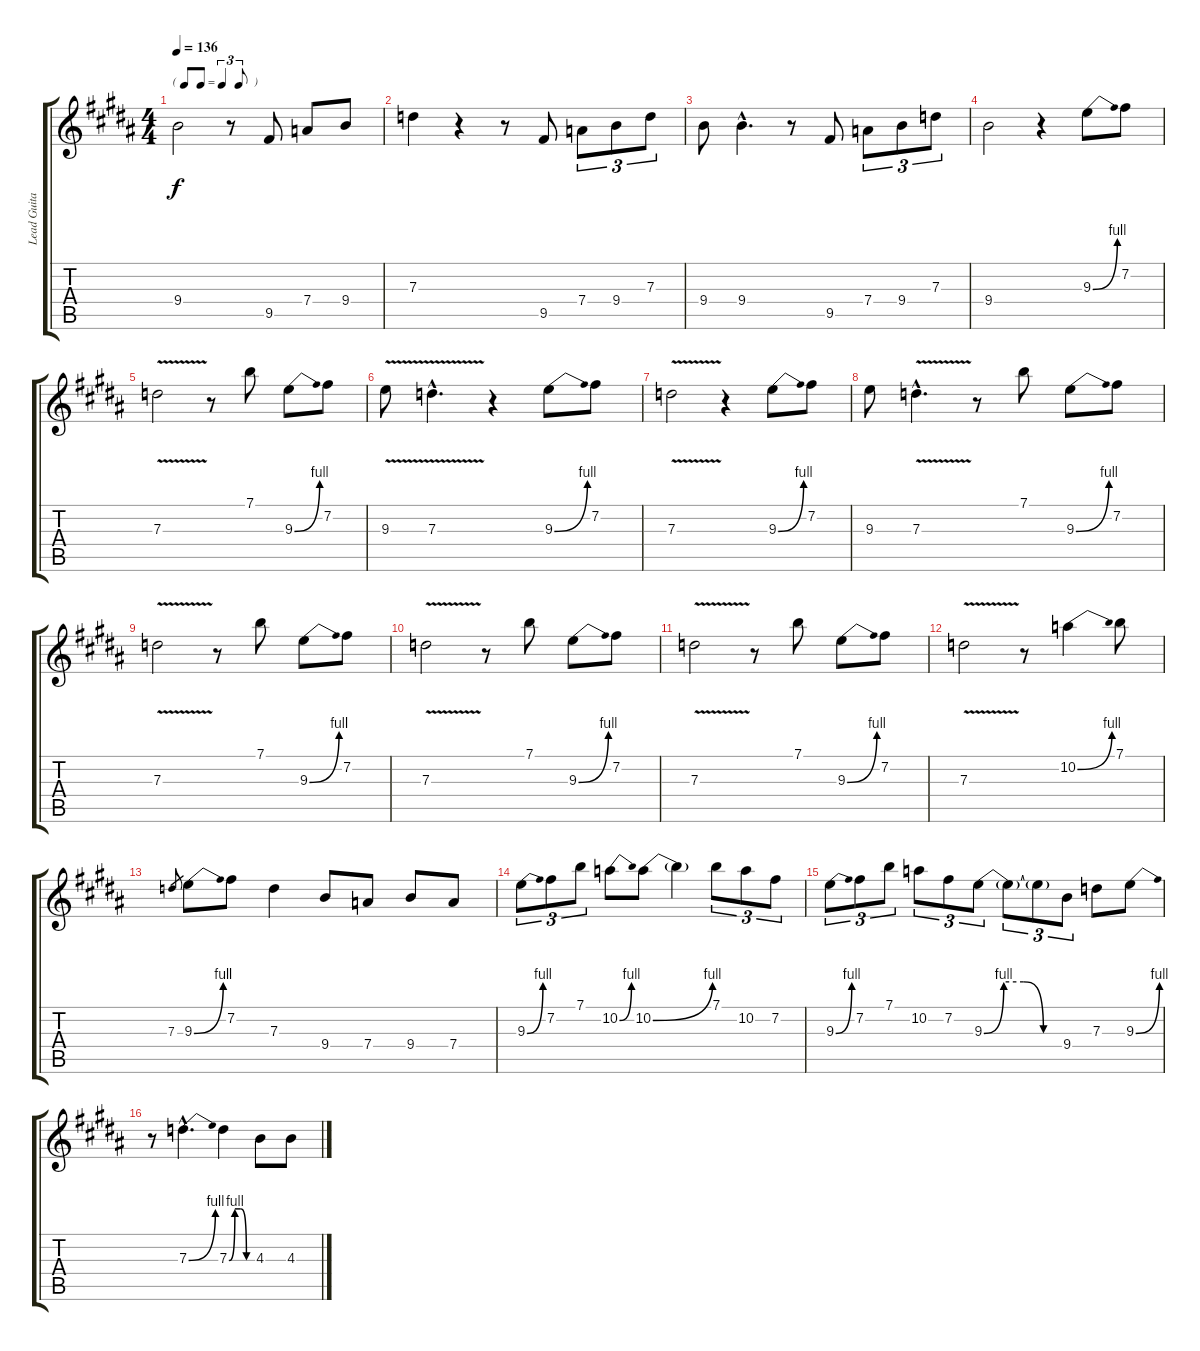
\track ("Lead Guitar" "Lead Guita") {instrument distortionguitar}
\staff {score tabs}
\tuning (E4 B3 G3 D3 A2 E2) {hide}
\ts (4 4)
\tf triplet8th
\tempo 136
\clef g2
\ks b
9.4.2{lyrics (0 "") lyrics (1 "") lyrics (2 "") lyrics (3 "") lyrics (4 "") dy f} r.8 9.5.8{lyrics (0 "") lyrics (1 "") lyrics (2 "") lyrics (3 "") lyrics (4 "")} 7.4.8{lyrics (0 "") lyrics (1 "") lyrics (2 "") lyrics (3 "") lyrics (4 "")} 9.4.8{lyrics (0 "") lyrics (1 "") lyrics (2 "") lyrics (3 "") lyrics (4 "")} |
7.3.4{lyrics (0 "") lyrics (1 "") lyrics (2 "") lyrics (3 "") lyrics (4 "")} r.4 r.8 9.5.8{lyrics (0 "") lyrics (1 "") lyrics (2 "") lyrics (3 "") lyrics (4 "")} 7.4.8{tu (3 2) lyrics (0 "") lyrics (1 "") lyrics (2 "") lyrics (3 "") lyrics (4 "")} 9.4.8{tu (3 2) lyrics (0 "") lyrics (1 "") lyrics (2 "") lyrics (3 "") lyrics (4 "")} 7.3.8{tu (3 2) lyrics (0 "") lyrics (1 "") lyrics (2 "") lyrics (3 "") lyrics (4 "")} |
9.4.8{lyrics (0 "") lyrics (1 "") lyrics (2 "") lyrics (3 "") lyrics (4 "")} 9.4{hac}.4{d lyrics (0 "") lyrics (1 "") lyrics (2 "") lyrics (3 "") lyrics (4 "")} r.8 9.5.8{lyrics (0 "") lyrics (1 "") lyrics (2 "") lyrics (3 "") lyrics (4 "")} 7.4.8{tu (3 2) lyrics (0 "") lyrics (1 "") lyrics (2 "") lyrics (3 "") lyrics (4 "")} 9.4.8{tu (3 2) lyrics (0 "") lyrics (1 "") lyrics (2 "") lyrics (3 "") lyrics (4 "")} 7.3.8{tu (3 2) lyrics (0 "") lyrics (1 "") lyrics (2 "") lyrics (3 "") lyrics (4 "")} |
9.4.2{lyrics (0 "") lyrics (1 "") lyrics (2 "") lyrics (3 "") lyrics (4 "")} r.4 9.3{be (bend 0 0 60 4)}.8{lyrics (0 "") lyrics (1 "") lyrics (2 "") lyrics (3 "") lyrics (4 "")} 7.2.8{lyrics (0 "") lyrics (1 "") lyrics (2 "") lyrics (3 "") lyrics (4 "")} |
7.3{v}.2{lyrics (0 "") lyrics (1 "") lyrics (2 "") lyrics (3 "") lyrics (4 "")} r.8 7.1.8{lyrics (0 "") lyrics (1 "") lyrics (2 "") lyrics (3 "") lyrics (4 "")} 9.3{be (bend 0 0 60 4)}.8{lyrics (0 "") lyrics (1 "") lyrics (2 "") lyrics (3 "") lyrics (4 "")} 7.2.8{lyrics (0 "") lyrics (1 "") lyrics (2 "") lyrics (3 "") lyrics (4 "")} |
9.3{v}.8{lyrics (0 "") lyrics (1 "") lyrics (2 "") lyrics (3 "") lyrics (4 "")} 7.3{v hac}.4{d lyrics (0 "") lyrics (1 "") lyrics (2 "") lyrics (3 "") lyrics (4 "")} r.4 9.3{be (bend 0 0 60 4)}.8{lyrics (0 "") lyrics (1 "") lyrics (2 "") lyrics (3 "") lyrics (4 "")} 7.2.8{lyrics (0 "") lyrics (1 "") lyrics (2 "") lyrics (3 "") lyrics (4 "")} |
7.3{v}.2{lyrics (0 "") lyrics (1 "") lyrics (2 "") lyrics (3 "") lyrics (4 "")} r.4 9.3{be (bend 0 0 60 4)}.8{lyrics (0 "") lyrics (1 "") lyrics (2 "") lyrics (3 "") lyrics (4 "")} 7.2.8{lyrics (0 "") lyrics (1 "") lyrics (2 "") lyrics (3 "") lyrics (4 "")} |
9.3.8{lyrics (0 "") lyrics (1 "") lyrics (2 "") lyrics (3 "") lyrics (4 "")} 7.3{v hac}.4{d lyrics (0 "") lyrics (1 "") lyrics (2 "") lyrics (3 "") lyrics (4 "")} r.8 7.1.8{lyrics (0 "") lyrics (1 "") lyrics (2 "") lyrics (3 "") lyrics (4 "")} 9.3{be (bend 0 0 60 4)}.8{lyrics (0 "") lyrics (1 "") lyrics (2 "") lyrics (3 "") lyrics (4 "")} 7.2.8{lyrics (0 "") lyrics (1 "") lyrics (2 "") lyrics (3 "") lyrics (4 "")} |
7.3{v}.2{lyrics (0 "") lyrics (1 "") lyrics (2 "") lyrics (3 "") lyrics (4 "")} r.8 7.1.8{lyrics (0 "") lyrics (1 "") lyrics (2 "") lyrics (3 "") lyrics (4 "")} 9.3{be (bend 0 0 60 4)}.8{lyrics (0 "") lyrics (1 "") lyrics (2 "") lyrics (3 "") lyrics (4 "")} 7.2.8{lyrics (0 "") lyrics (1 "") lyrics (2 "") lyrics (3 "") lyrics (4 "")} |
7.3{v}.2{lyrics (0 "") lyrics (1 "") lyrics (2 "") lyrics (3 "") lyrics (4 "")} r.8 7.1.8{lyrics (0 "") lyrics (1 "") lyrics (2 "") lyrics (3 "") lyrics (4 "")} 9.3{be (bend 0 0 60 4)}.8{lyrics (0 "") lyrics (1 "") lyrics (2 "") lyrics (3 "") lyrics (4 "")} 7.2.8{lyrics (0 "") lyrics (1 "") lyrics (2 "") lyrics (3 "") lyrics (4 "")} |
7.3{v}.2{lyrics (0 "") lyrics (1 "") lyrics (2 "") lyrics (3 "") lyrics (4 "")} r.8 7.1.8{lyrics (0 "") lyrics (1 "") lyrics (2 "") lyrics (3 "") lyrics (4 "")} 9.3{be (bend 0 0 60 4)}.8{lyrics (0 "") lyrics (1 "") lyrics (2 "") lyrics (3 "") lyrics (4 "")} 7.2.8{lyrics (0 "") lyrics (1 "") lyrics (2 "") lyrics (3 "") lyrics (4 "")} |
7.3{v}.2{lyrics (0 "") lyrics (1 "") lyrics (2 "") lyrics (3 "") lyrics (4 "")} r.8 10.2{be (bend 0 0 60 4)}.4{lyrics (0 "") lyrics (1 "") lyrics (2 "") lyrics (3 "") lyrics (4 "")} 7.1.8{lyrics (0 "") lyrics (1 "") lyrics (2 "") lyrics (3 "") lyrics (4 "")} |
7.3.8{lyrics (0 "") lyrics (1 "") lyrics (2 "") lyrics (3 "") lyrics (4 "") gr} 9.3{be (bend 0 0 60 4)}.8{lyrics (0 "") lyrics (1 "") lyrics (2 "") lyrics (3 "") lyrics (4 "")} 7.2.8{lyrics (0 "") lyrics (1 "") lyrics (2 "") lyrics (3 "") lyrics (4 "")} 7.3.4{lyrics (0 "") lyrics (1 "") lyrics (2 "") lyrics (3 "") lyrics (4 "")} 9.4.8{lyrics (0 "") lyrics (1 "") lyrics (2 "") lyrics (3 "") lyrics (4 "")} 7.4.8{lyrics (0 "") lyrics (1 "") lyrics (2 "") lyrics (3 "") lyrics (4 "")} 9.4.8{lyrics (0 "") lyrics (1 "") lyrics (2 "") lyrics (3 "") lyrics (4 "")} 7.4.8{lyrics (0 "") lyrics (1 "") lyrics (2 "") lyrics (3 "") lyrics (4 "")} |
9.3{be (bend 0 0 60 4)}.8{tu (3 2) lyrics (0 "") lyrics (1 "") lyrics (2 "") lyrics (3 "") lyrics (4 "")} 7.2.8{tu (3 2) lyrics (0 "") lyrics (1 "") lyrics (2 "") lyrics (3 "") lyrics (4 "")} 7.1.8{tu (3 2) lyrics (0 "") lyrics (1 "") lyrics (2 "") lyrics (3 "") lyrics (4 "")} 10.2{be (bend 0 0 60 4)}.8{lyrics (0 "") lyrics (1 "") lyrics (2 "") lyrics (3 "") lyrics (4 "")} 10.2{be (bend 0 0 60 4)}.8{lyrics (0 "") lyrics (1 "") lyrics (2 "") lyrics (3 "") lyrics (4 "")} 10.2{t}.4{lyrics (0 "") lyrics (1 "") lyrics (2 "") lyrics (3 "") lyrics (4 "")} 7.1.8{tu (3 2) lyrics (0 "") lyrics (1 "") lyrics (2 "") lyrics (3 "") lyrics (4 "")} 10.2.8{tu (3 2) lyrics (0 "") lyrics (1 "") lyrics (2 "") lyrics (3 "") lyrics (4 "")} 7.2.8{tu (3 2) lyrics (0 "") lyrics (1 "") lyrics (2 "") lyrics (3 "") lyrics (4 "")} |
9.3{be (bend 0 0 60 4)}.8{tu (3 2) lyrics (0 "") lyrics (1 "") lyrics (2 "") lyrics (3 "") lyrics (4 "")} 7.2.8{tu (3 2) lyrics (0 "") lyrics (1 "") lyrics (2 "") lyrics (3 "") lyrics (4 "")} 7.1.8{tu (3 2) lyrics (0 "") lyrics (1 "") lyrics (2 "") lyrics (3 "") lyrics (4 "")} 10.2.8{tu (3 2) lyrics (0 "") lyrics (1 "") lyrics (2 "") lyrics (3 "") lyrics (4 "")} 7.2.8{tu (3 2) lyrics (0 "") lyrics (1 "") lyrics (2 "") lyrics (3 "") lyrics (4 "")} 9.3{be (custom 0 0 15 4 30 4 45 0 60 0)}.8{tu (3 2) lyrics (0 "") lyrics (1 "") lyrics (2 "") lyrics (3 "") lyrics (4 "")} 9.3{t}.8{tu (3 2) lyrics (0 "") lyrics (1 "") lyrics (2 "") lyrics (3 "") lyrics (4 "")} 9.3{t}.8{tu (3 2) lyrics (0 "") lyrics (1 "") lyrics (2 "") lyrics (3 "") lyrics (4 "")} 9.4.8{tu (3 2) lyrics (0 "") lyrics (1 "") lyrics (2 "") lyrics (3 "") lyrics (4 "")} 7.3.8{lyrics (0 "") lyrics (1 "") lyrics (2 "") lyrics (3 "") lyrics (4 "")} 9.3{be (bend 0 0 60 4)}.8{lyrics (0 "") lyrics (1 "") lyrics (2 "") lyrics (3 "") lyrics (4 "")} |
r.8 7.3{be (bend 0 0 60 4) hac}.4{d lyrics (0 "") lyrics (1 "") lyrics (2 "") lyrics (3 "") lyrics (4 "")} 7.3{be (custom 0 0 15 4 30 4 45 0 60 0)}.4{lyrics (0 "") lyrics (1 "") lyrics (2 "") lyrics (3 "") lyrics (4 "")} 4.3.8{lyrics (0 "") lyrics (1 "") lyrics (2 "") lyrics (3 "") lyrics (4 "")} 4.3.8{lyrics (0 "") lyrics (1 "") lyrics (2 "") lyrics (3 "") lyrics (4 "")}
